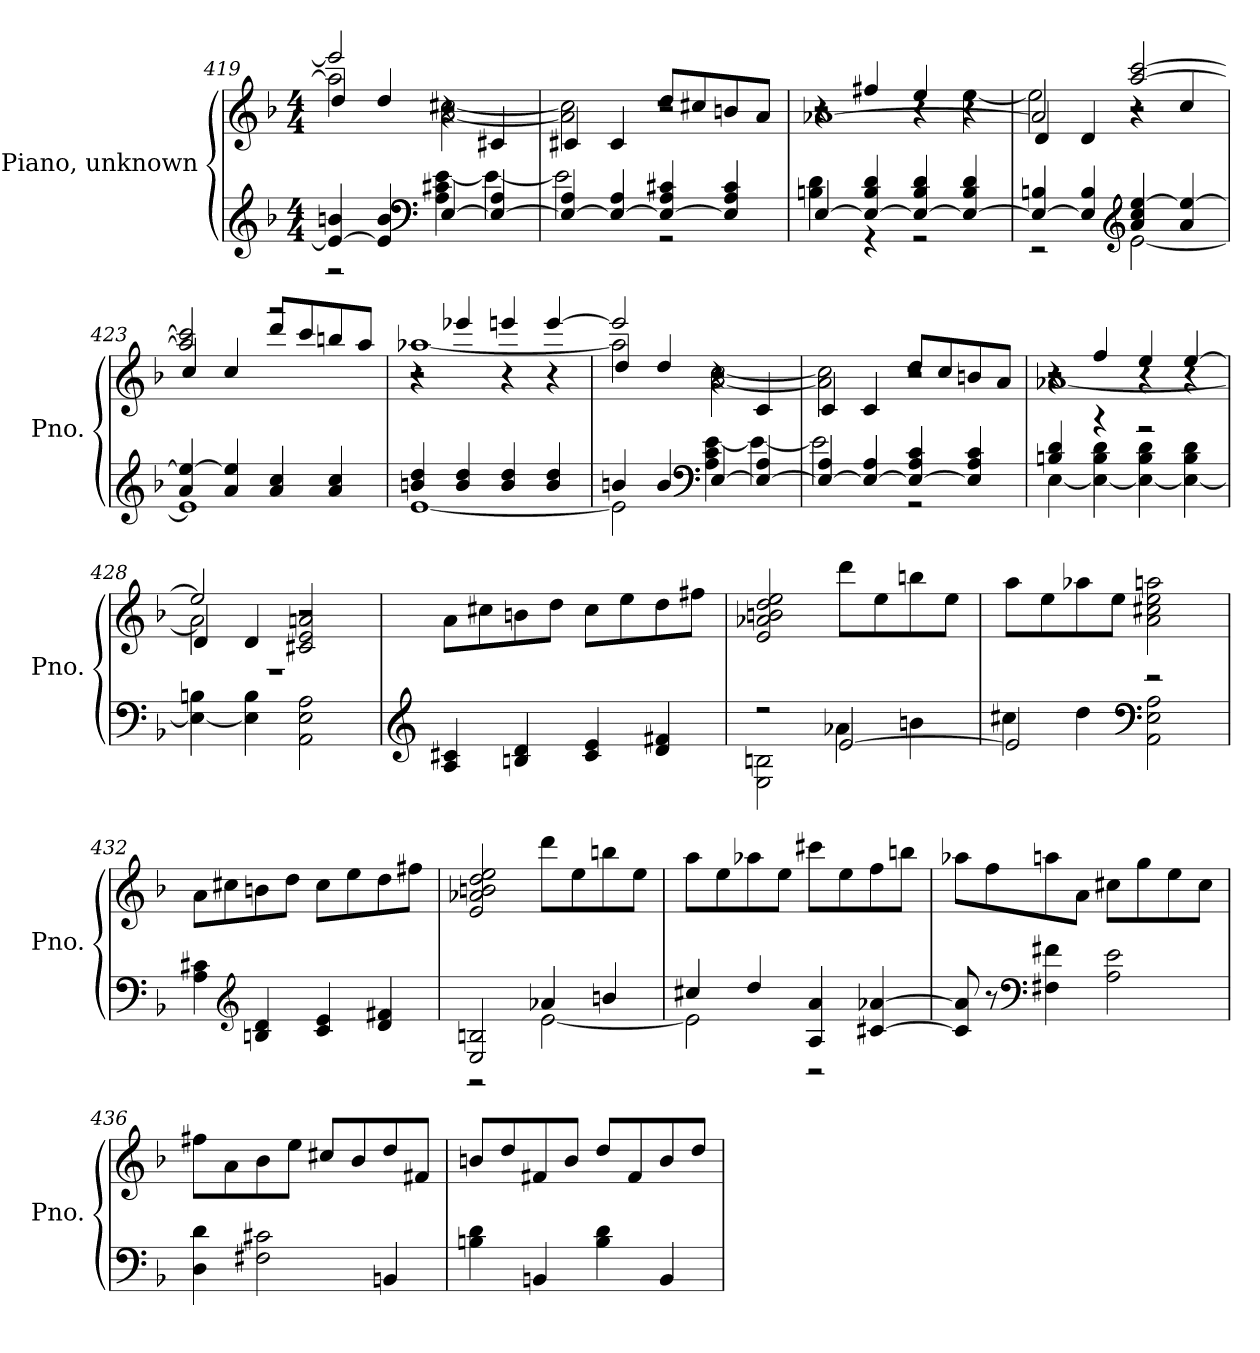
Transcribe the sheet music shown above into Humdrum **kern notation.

**kern	**kern
*part1	*part1
*staff2	*staff1
*I"Piano, unknown	*
*I'Pno.	*
!!LO:LB:g=z
*clefG2	*clefG2
*k[b-]	*k[b-]
*M4/4	*M4/4
=419	=419
*^	*^
*	*	*	*^
4e/_ 4bn/	2r	2eee/]	2aa-\]	4dd/
4e/] 4b/	.	.	.	4dd/
*clefF4	*	*	*	*
[4E/	4A\ 4c#X\ [4e\	2r	[2a\ [2cc#X\	4r
4E/_ 4A/	4e\_	.	.	4c#X/
=420	=420	=420	=420	=420
4E/_ 4A/	2e\]	1r	2a\] 2cc#\]	4c#X/
4E/_ 4A/	.	.	.	4c#/
4E/_ 4A/ 4c#X/	2r	.	2r	8dd/L
.	.	.	.	8cc#X/
4E/] 4A/ 4c#/	.	.	.	8bn/
.	.	.	.	8a/J
=421	=421	=421	=421	=421
[4E/	4Bn\ 4d\	[1a-X	2r	4r
4E/_ 4B/ 4d/	4r	.	.	4ff#X/
4E/_ 4B/ 4d/	2r	.	4r	4ee/
4E/_ 4B/ 4d/	.	.	[4ee\	4r
=422	=422	=422	=422	=422
4E/_ 4Bn/	2r	2a-/]	2ee\]	4d/
4E/] 4B/	.	.	.	4d/
*clefG2	*	*	*	*
4a/ 4cc/ [4ee/	[2e\	[2aa/ [2ccc/	2r	4r
4a/ 4ee/_	.	.	.	4cc/
*	*	*	*v	*v
!!LO:LB:g=z
=423	=423	=423	=423
4a/ 4ee/_	1e]	2aa/] 2ccc/]	4cc/
4a/ 4ee/]	.	.	4cc/
4a/ 4cc/	.	2r	8ddd/L
.	.	.	8ccc/
4a/ 4cc/	.	.	8bbn/
.	.	.	8aa/J
=424	=424	=424	=424
*	*	*	*^
4bn/ 4dd/	[1e	2r	[1aa-X	4r
4b/ 4dd/	.	.	.	4eee-X/
4b/ 4dd/	.	4r	.	4eeen/
4b/ 4dd/	.	[4eee/	.	4r
=425	=425	=425	=425	=425
4bn/	2e\]	2eee/]	2aa-\]	4dd/
4b/	.	.	.	4dd/
*clefF4	*	*	*	*
[4E/	4A\ 4c\ [4e\	2r	[2a\ [2cc\	4r
4E/_ 4A/	4e\_	.	.	4c/
=426	=426	=426	=426	=426
4E/_ 4A/	2e\]	1r	2a\] 2cc\]	4c/
4E/_ 4A/	.	.	.	4c/
4E/_ 4A/ 4c/	2r	.	2r	8dd/L
.	.	.	.	8cc/
4E/] 4A/ 4c/	.	.	.	8bn/
.	.	.	.	8a/J
=427	=427	=427	=427	=427
4Bn/ 4d/	[4E\	2r	[1a-X	4r
4r	4E\_ 4B\ 4d\	.	.	4ff/
2r	4E\_ 4B\ 4d\	4r	.	4ee/
.	4E\_ 4B\ 4d\	[4ee/	.	4r
!!LO:LB:g=z	!!	!!
=428	=428	=428	=428	=428
1r	4E\_ 4Bn\	2ee/]	2a-\]	4d/
.	4E\] 4B\	.	.	4d/
.	2AA\ 2E\ 2A\	2r	2r	2c#X/ 2e/ 2an/
*v	*v	*	*	*
*	*v	*v	*v
=429	=429
*clefG2	*
4A/ 4c#X/	8a\L
.	8cc#X\
4Bn/ 4d/	8bn\
.	8dd\J
4c#/ 4e/	8cc#\L
.	8ee\
4d/ 4f#X/	8dd\
.	8ff#X\J
=430	=430
*^	*
2r	2E\ 2Bn\	2e/ 2a-X/ 2bn/ 2dd/ 2ee/
[2e/	4a-X\	8ddd\L
.	.	8ee\
.	4bn\	8bbn\
.	.	8ee\J
=431	=431	=431
2e/]	4cc#X\	8aa\L
.	.	8ee\
.	4dd\	8aa-X\
.	.	8ee\J
*clefF4	*	*
2r	2AA\ 2E\ 2A\	2a\ 2cc#X\ 2ee\ 2aan\
*v	*v	*
!!LO:LB:g=z
=432	=432
4A\ 4c#X\	8a\L
.	8cc#X\
*clefG2	*
4Bn/ 4d/	8bn\
.	8dd\J
4c#/ 4e/	8cc#\L
.	8ee\
4d/ 4f#X/	8dd\
.	8ff#X\J
=433	=433
*^	*
2E/ 2Bn/	2r	2e/ 2a-X/ 2bn/ 2dd/ 2ee/
4a-X/	[2e\	8ddd\L
.	.	8ee\
4bn/	.	8bbn\
.	.	8ee\J
=434	=434	=434
4cc#X/	2e\]	8aa\L
.	.	8ee\
4dd/	.	8aa-X\
.	.	8ee\J
4A/ 4a/	2r	8ccc#X\L
.	.	8ee\
[4c#X/ [4a-X/	.	8ff\
.	.	8bbn\J
*v	*v	*
=435	=435
8c#/] 8a-/]	8aa-X\L
8r	8ff\
*clefF4	*
4F#X\ 4f#X\	8aan\
.	8a\J
2A\ 2e\	8cc#X\L
.	8gg\
.	8ee\
.	8cc#\J
!!LO:LB:g=z
=436	=436
4D\ 4d\	8ff#X\L
.	8a\
2F#X\ 2c#X\	8b-\
.	8ee\J
.	8cc#X/L
.	8b-/
4BBn/	8dd/
.	8f#X/J
=437	=437
4Bn\ 4d\	8bn/L
.	8dd/
4BBn/	8f#X/
.	8b/J
4B\ 4d\	8dd/L
.	8f#/
4BB/	8b/
.	8dd/J
=	=
*-	*-
